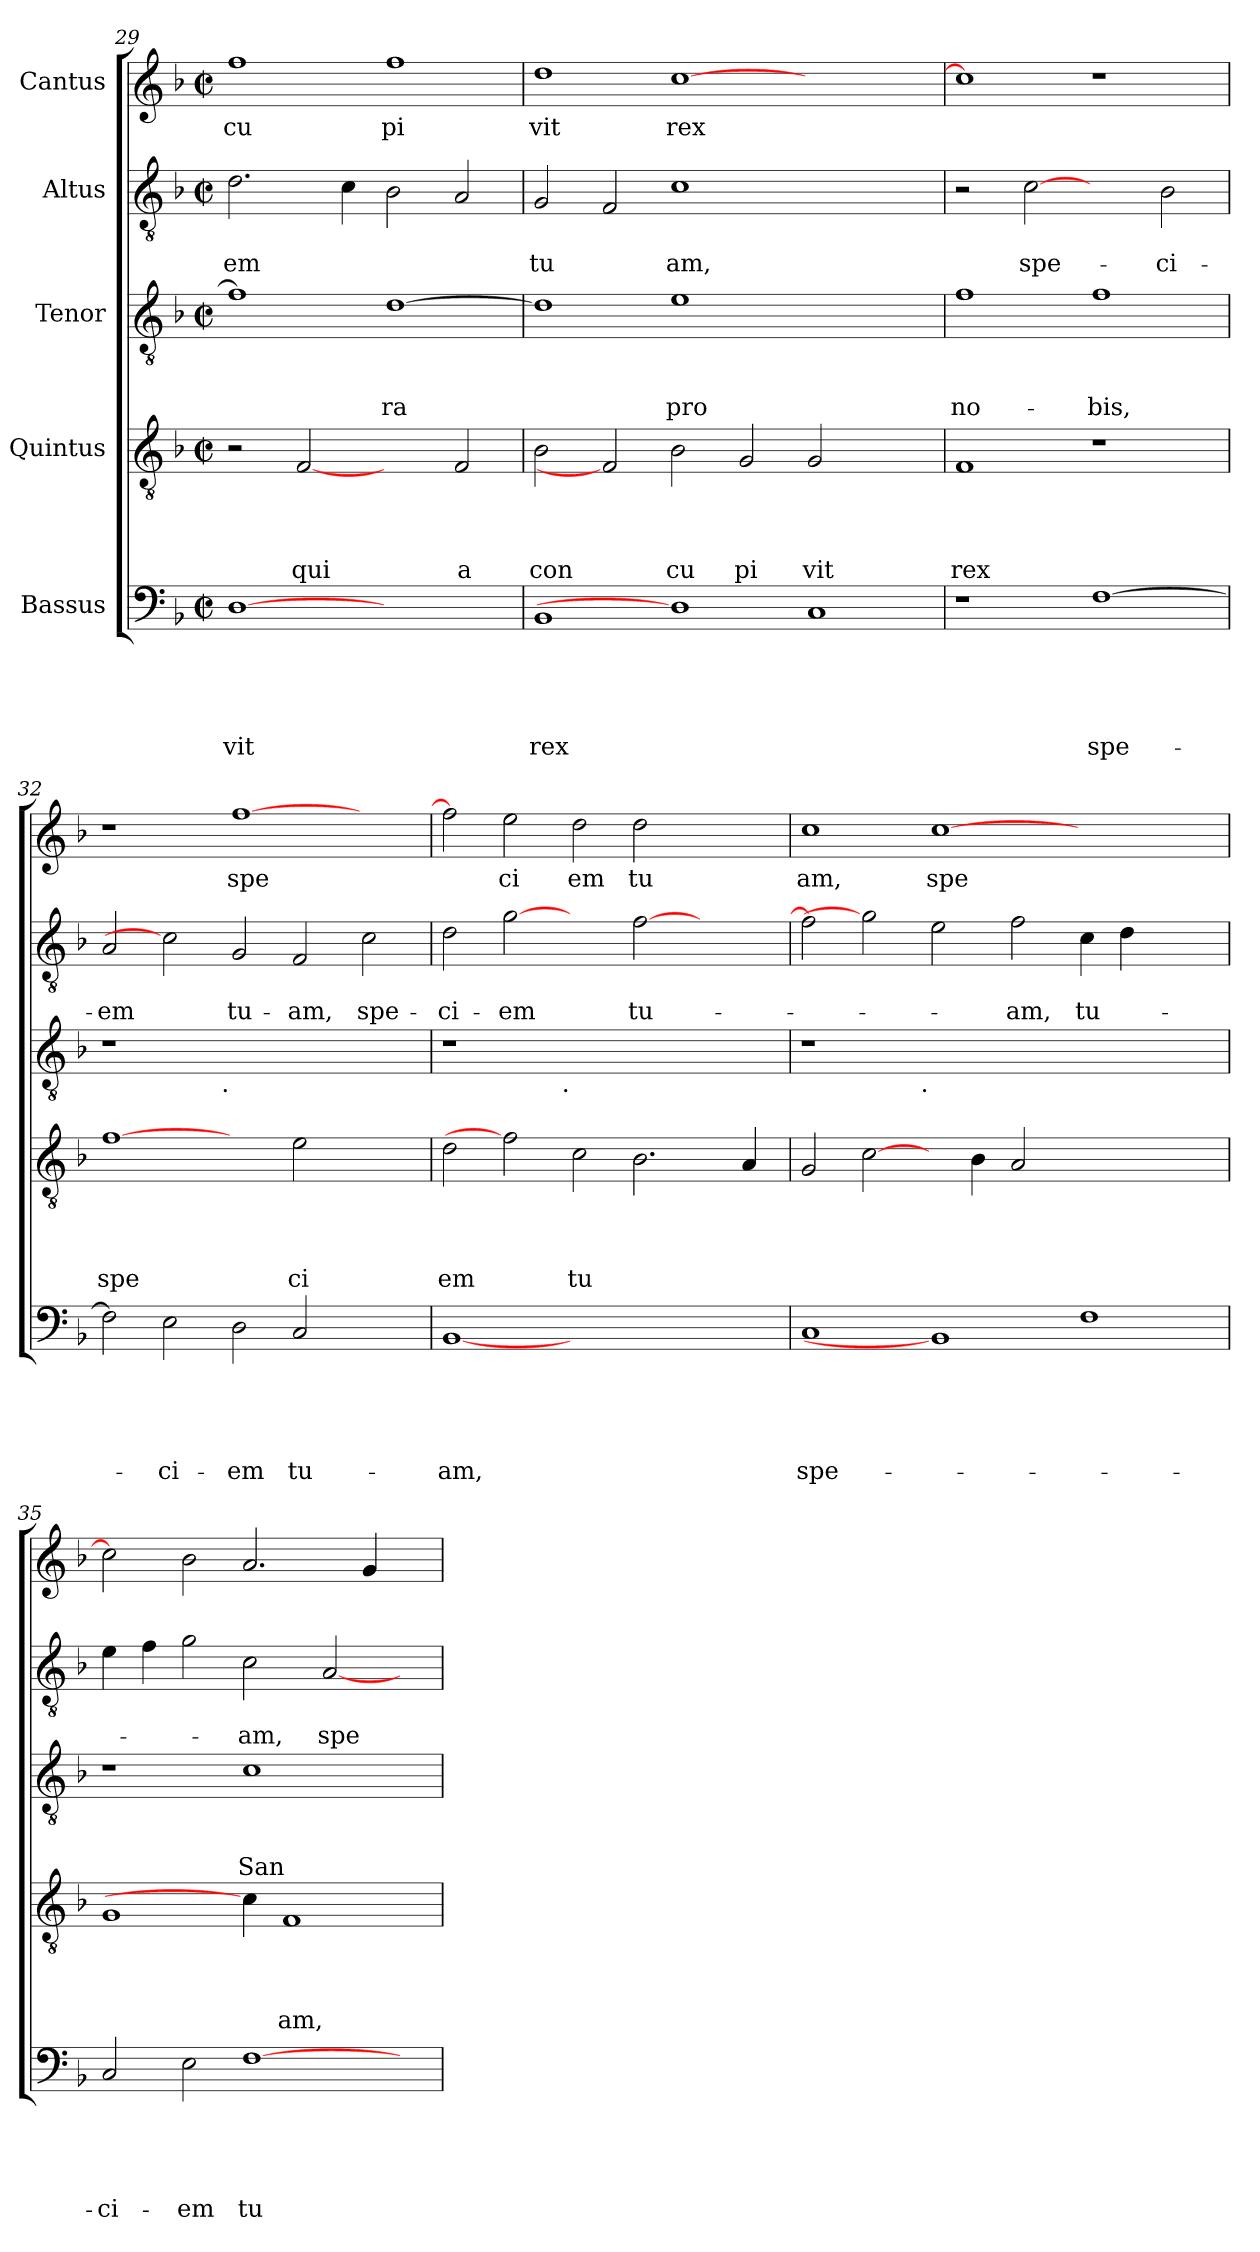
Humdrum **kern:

**kern	**text	**text	**text	**text	**text	**kern	**text	**text	**text	**text	**kern	**text	**text	**text	**kern	**text	**text	**kern	**text
*part5	*part5	*part5	*part5	*part5	*part5	*part4	*part4	*part4	*part4	*part4	*part3	*part3	*part3	*part3	*part2	*part2	*part2	*part1	*part1
*staff5	*staff5	*staff5	*staff5	*staff5	*staff5	*staff4	*staff4	*staff4	*staff4	*staff4	*staff3	*staff3	*staff3	*staff3	*staff2	*staff2	*staff2	*staff1	*staff1
*I"Bassus	*	*	*	*	*	*I"Quintus	*	*	*	*	*I"Tenor	*	*	*	*I"Altus	*	*	*I"Cantus	*
*clefF4	*	*	*	*	*	*clefGv2	*	*	*	*	*clefGv2	*	*	*	*clefGv2	*	*	*clefG2	*
*k[b-]	*	*	*	*	*	*k[b-]	*	*	*	*	*k[b-]	*	*	*	*k[b-]	*	*	*k[b-]	*
*F:	*	*	*	*	*	*F:	*	*	*	*	*F:	*	*	*	*F:	*	*	*F:	*
*M2/2	*	*	*	*	*	*M2/2	*	*	*	*	*M2/2	*	*	*	*M2/2	*	*	*M2/2	*
*met(c|)	*	*	*	*	*	*met(c|)	*	*	*	*	*met(c|)	*	*	*	*met(c|)	*	*	*met(c|)	*
=29	=29	=29	=29	=29	=29	=29	=29	=29	=29	=29	=29	=29	=29	=29	=29	=29	=29	=29	=29
!	!	!	!	!	!LO:LY:b	!	!	!	!	!	!	!	!	!	!	!	!LO:LY:b	!	!LO:LY:b
[1D	.	.	.	.	vit	2r	.	.	.	.	1f]	.	.	.	2.d\	.	em	1ff	cu
!	!	!	!	!	!	!	!	!	!	!LO:LY:b	!	!	!	!	!	!	!	!	!
.	.	.	.	.	.	[2F	.	.	.	qui	.	.	.	.	.	.	.	.	.
.	.	.	.	.	.	.	.	.	.	.	.	.	.	.	4c\	.	.	.	.
!	!	!	!	!	!	!	!	!	!	!	!	!	!	!LO:LY:b	!	!	!	!	!LO:LY:b
1ryy	.	.	.	.	.	2ryy	.	.	.	.	[>1d	.	.	-ra	2B-\	.	.	1ff	pi
!	!	!	!	!	!	!	!	!	!	!LO:LY:b	!	!	!	!	!	!	!	!	!
.	.	.	.	.	.	2F/	.	.	.	a	.	.	.	.	2A/	.	.	.	.
=30	=30	=30	=30	=30	=30	=30	=30	=30	=30	=30	=30	=30	=30	=30	=30	=30	=30	=30	=30
!	!	!	!	!	!LO:LY:b	!	!	!	!	!LO:LY:b	!	!	!	!	!	!	!LO:LY:b	!	!LO:LY:b
1BB-	.	.	.	.	rex	2B-\	.	.	.	con	1d]	.	.	.	2G/	.	tu	1dd	vit
.	.	.	.	.	.	2F]	.	.	.	.	.	.	.	.	2F/	.	.	.	.
!	!	!	!	!	!	!	!	!	!	!LO:LY:b	!	!	!	!LO:LY:b	!	!	!LO:LY:b	!	!LO:LY:b
1D]	.	.	.	.	.	2B-\	.	.	.	cu	1e	.	.	pro	1c	.	am,	[<1cc	rex
!	!	!	!	!	!	!	!	!	!	!LO:LY:b	!	!	!	!	!	!	!	!	!
.	.	.	.	.	.	2G/	.	.	.	pi	.	.	.	.	.	.	.	.	.
!	!	!	!	!	!	!	!	!	!	!LO:LY:b	!	!	!	!	!	!	!	!	!
1C	.	.	.	.	.	2G/	.	.	.	vit	1ryy	.	.	.	1ryy	.	.	1ryy	.
.	.	.	.	.	.	2ryy	.	.	.	.	.	.	.	.	.	.	.	.	.
!!LO:LB:g=z
=31	=31	=31	=31	=31	=31	=31	=31	=31	=31	=31	=31	=31	=31	=31	=31	=31	=31	=31	=31
!	!	!	!	!	!	!	!	!	!	!LO:LY:b	!	!	!	!LO:LY:b	!	!	!	!	!
1r	.	.	.	.	.	1F	.	.	.	rex	1f	.	.	no-	2r	.	.	1cc]	.
!	!	!	!	!	!	!	!	!	!	!	!	!	!	!	!	!	!LO:LY:b	!	!
.	.	.	.	.	.	.	.	.	.	.	.	.	.	.	[2c	.	spe-	.	.
!	!	!	!	!	!LO:LY:b	!	!	!	!	!	!	!	!	!LO:LY:b	!	!	!	!	!
[>1F	.	.	.	.	spe-	1r	.	.	.	.	1f	.	.	-bis,	2ryy	.	.	1r	.
!	!	!	!	!	!	!	!	!	!	!	!	!	!	!	!	!	!LO:LY:b	!	!
.	.	.	.	.	.	.	.	.	.	.	.	.	.	.	2B-\	.	-ci-	.	.
=32	=32	=32	=32	=32	=32	=32	=32	=32	=32	=32	=32	=32	=32	=32	=32	=32	=32	=32	=32
!	!	!	!	!	!	!	!	!	!	!LO:LY:b	!	!	!	!	!	!	!LO:LY:b	!	!
*	*	*	*	*	*	*	*	*	*	*	*^	*	*	*	*	*	*	*	*
2F\]	.	.	.	.	.	[1f	.	.	.	spe	1r	2ryy	.	.	.	2A/	.	-em	1r	.
!	!	!	!	!	!LO:LY:b	!	!	!	!	!	!	!	!	!	!	!	!	!	!	!
2E\	.	.	.	.	-ci-	.	.	.	.	.	.	4...ryy	.	.	.	2c]	.	.	.	.
!	!	!	!	!	!	!	!	!	!	!	!	!LO:TX:b:t=.	!	!	!	!	!	!	!	!
.	.	.	.	.	.	.	.	.	.	.	.	1ryy	.	.	.	.	.	.	.	.
!	!	!	!	!	!LO:LY:b	!	!	!	!	!	!	!	!	!	!	!	!	!LO:LY:b	!	!LO:LY:b
2D\	.	.	.	.	-em	2ryy	.	.	.	.	1.ryy	.	.	.	.	2G/	.	tu-	[>1ff	spe
!	!	!	!	!	!LO:LY:b	!	!	!	!	!LO:LY:b	!	!	!	!	!	!	!	!LO:LY:b	!	!
2C/	.	.	.	.	tu-	2e\	.	.	.	ci	.	.	.	.	.	2F/	.	-am,	.	.
.	.	.	.	.	.	.	.	.	.	.	.	2ryy	.	.	.	.	.	.	.	.
!	!	!	!	!	!	!	!	!	!	!	!	!	!	!	!	!	!	!LO:LY:b	!	!
2ryy	.	.	.	.	.	2ryy	.	.	.	.	.	.	.	.	.	2c\	.	spe-	2ryy	.
.	.	.	.	.	.	.	.	.	.	.	.	32ryy	.	.	.	.	.	.	.	.
=33	=33	=33	=33	=33	=33	=33	=33	=33	=33	=33	=33	=33	=33	=33	=33	=33	=33	=33	=33	=33
!	!	!	!	!	!LO:LY:b	!	!	!	!	!LO:LY:b	!	!	!	!	!	!	!	!LO:LY:b	!	!
[1BB-	.	.	.	.	-am,	2d\	.	.	.	em	1r	2ryy	.	.	.	2d\	.	-ci-	2ff\]	.
!	!	!	!	!	!	!	!	!	!	!	!	!	!	!	!	!	!	!LO:LY:b	!	!LO:LY:b
.	.	.	.	.	.	2f]	.	.	.	.	.	4...ryy	.	.	.	[2g	.	-em	2ee\	ci
!	!	!	!	!	!	!	!	!	!	!	!	!LO:TX:b:t=.	!	!	!	!	!	!	!	!
.	.	.	.	.	.	.	.	.	.	.	.	1ryy	.	.	.	.	.	.	.	.
!	!	!	!	!	!	!	!	!	!	!LO:LY:b	!	!	!	!	!	!	!	!	!	!LO:LY:b
1.ryy	.	.	.	.	.	2c\	.	.	.	tu	1.ryy	.	.	.	.	2ryy	.	.	2dd\	em
!	!	!	!	!	!	!	!	!	!	!	!	!	!	!	!	!	!	!LO:LY:b	!	!LO:LY:b
.	.	.	.	.	.	2.B-\	.	.	.	.	.	.	.	.	.	[>2f\	.	tu-	2dd\	tu
.	.	.	.	.	.	.	.	.	.	.	.	2ryy	.	.	.	.	.	.	.	.
.	.	.	.	.	.	.	.	.	.	.	.	.	.	.	.	2ryy	.	.	2ryy	.
.	.	.	.	.	.	4A/	.	.	.	.	.	.	.	.	.	.	.	.	.	.
.	.	.	.	.	.	.	.	.	.	.	.	32ryy	.	.	.	.	.	.	.	.
=34	=34	=34	=34	=34	=34	=34	=34	=34	=34	=34	=34	=34	=34	=34	=34	=34	=34	=34	=34	=34
!	!	!	!	!	!LO:LY:b	!	!	!	!	!	!	!	!	!	!	!	!	!	!	!LO:LY:b
1C	.	.	.	.	spe-	2G/	.	.	.	.	1r	2ryy	.	.	.	2f\]	.	.	1cc	am,
.	.	.	.	.	.	[2c\	.	.	.	.	.	4...ryy	.	.	.	2g]	.	.	.	.
!	!	!	!	!	!	!	!	!	!	!	!	!LO:TX:b:t=.	!	!	!	!	!	!	!	!
.	.	.	.	.	.	.	.	.	.	.	.	1ryy	.	.	.	.	.	.	.	.
!	!	!	!	!	!	!	!	!	!	!	!	!	!	!	!	!	!	!	!	!LO:LY:b
1BB-]	.	.	.	.	.	4ryy	.	.	.	.	0ryy	.	.	.	.	2e\	.	.	[>1cc	spe
.	.	.	.	.	.	4B-\	.	.	.	.	.	.	.	.	.	.	.	.	.	.
!	!	!	!	!	!	!	!	!	!	!	!	!	!	!	!	!	!	!LO:LY:b	!	!
.	.	.	.	.	.	2A/	.	.	.	.	.	.	.	.	.	2f\	.	-am,	.	.
.	.	.	.	.	.	.	.	.	.	.	.	1ryy	.	.	.	.	.	.	.	.
!	!	!	!	!	!	!	!	!	!	!	!	!	!	!	!	!	!	!LO:LY:b	!	!
1F	.	.	.	.	.	1ryy	.	.	.	.	.	.	.	.	.	4c\	.	tu-	1ryy	.
.	.	.	.	.	.	.	.	.	.	.	.	.	.	.	.	4d\	.	.	.	.
.	.	.	.	.	.	.	.	.	.	.	.	.	.	.	.	2ryy	.	.	.	.
.	.	.	.	.	.	.	.	.	.	.	.	32ryy	.	.	.	.	.	.	.	.
=35	=35	=35	=35	=35	=35	=35	=35	=35	=35	=35	=35	=35	=35	=35	=35	=35	=35	=35	=35	=35
!	!	!	!	!	!LO:LY:b	!	!	!	!	!	!	!	!	!	!	!	!	!	!	!
*	*	*	*	*	*	*	*	*	*	*	*v	*v	*	*	*	*	*	*	*	*
2C/	.	.	.	.	-ci-	1G	.	.	.	.	1r	.	.	.	4e\	.	.	2cc\]	.
.	.	.	.	.	.	.	.	.	.	.	.	.	.	.	4f\	.	.	.	.
!	!	!	!	!	!LO:LY:b	!	!	!	!	!	!	!	!	!	!	!	!	!	!
2E\	.	.	.	.	-em	.	.	.	.	.	.	.	.	.	2g\	.	.	2b-\	.
!	!	!	!	!	!LO:LY:b	!	!	!	!	!	!	!	!	!LO:LY:b	!	!	!LO:LY:b	!	!
[>1F	.	.	.	.	tu-	4c\]	.	.	.	.	1c	.	.	San-	2c\	.	-am,	2.a/	.
!	!	!	!	!	!	!	!	!	!	!LO:LY:b	!	!	!	!	!	!	!	!	!
.	.	.	.	.	.	1F	.	.	.	am,	.	.	.	.	.	.	.	.	.
!	!	!	!	!	!	!	!	!	!	!	!	!	!	!	!	!	!LO:LY:b	!	!
.	.	.	.	.	.	.	.	.	.	.	.	.	.	.	[<2A/	.	spe-	.	.
.	.	.	.	.	.	.	.	.	.	.	.	.	.	.	.	.	.	4g/	.
4ryy	.	.	.	.	.	.	.	.	.	.	4ryy	.	.	.	4ryy	.	.	4ryy	.
=	=	=	=	=	=	=	=	=	=	=	=	=	=	=	=	=	=	=	=
*-	*-	*-	*-	*-	*-	*-	*-	*-	*-	*-	*-	*-	*-	*-	*-	*-	*-	*-	*-
